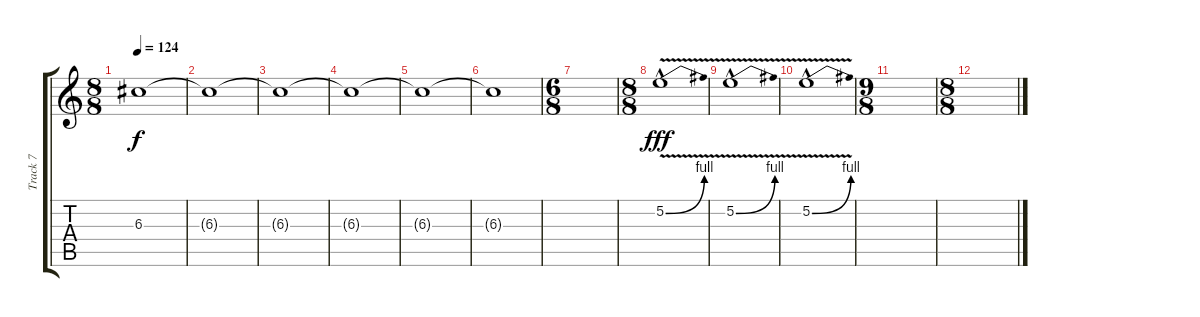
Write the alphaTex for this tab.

\track ("Track 7" "Track 7") {instrument acousticguitarsteel}
\staff {score tabs}
\tuning (E4 B3 G3 D3 A2 E2) {hide}
\ts (8 8)
\tempo 124
\clef g2
\ks c
6.3{t}.1{dy f} |
6.3{t}.1 |
6.3{t}.1 |
6.3{t}.1 |
6.3{t}.1 |
6.3{t}.1 |
\ts (6 8)
|
\ts (8 8)
5.2{be (bend 0 0 60 4) v hac}.1{dy fff} |
5.2{be (bend 0 0 60 4) v hac}.1 |
5.2{be (bend 0 0 60 4) v hac}.1 |
\ts (9 8)
|
\ts (8 8)
